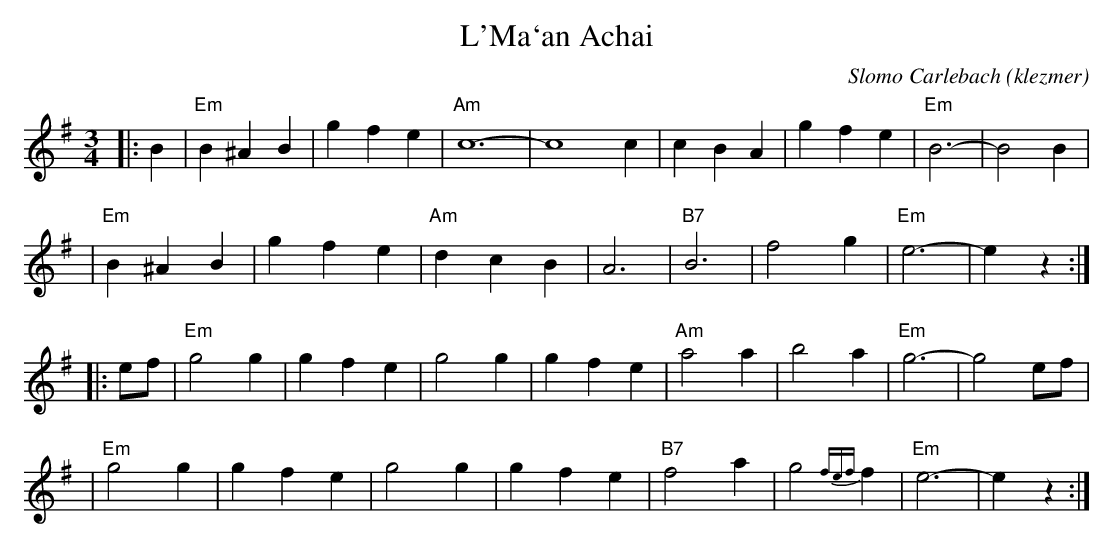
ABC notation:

X:1
T: L'Ma`an Achai
O:klezmer
C: Slomo Carlebach
M: 3/4
L: 1/4
K: Em
|: B \
| "Em"B ^A B | g f e | "Am"c6- | c4 c \
| c B A | g f e | "Em"B3- | B2 B |
| "Em"B ^A B | g f e | "Am"d c B | A3 \
| "B7"B3 | f2 g | "Em"e3- | ez :|
|: e/f/\
| "Em"g2 g | g f e | g2 g | g f e \
| "Am"a2 a | b2 a | "Em"g3- | g2 e/f/|
| "Em"g2 g | g f e | g2 g | g f e \
| "B7"f2 a | g2 {fef}f | "Em"e3- | ez :|
